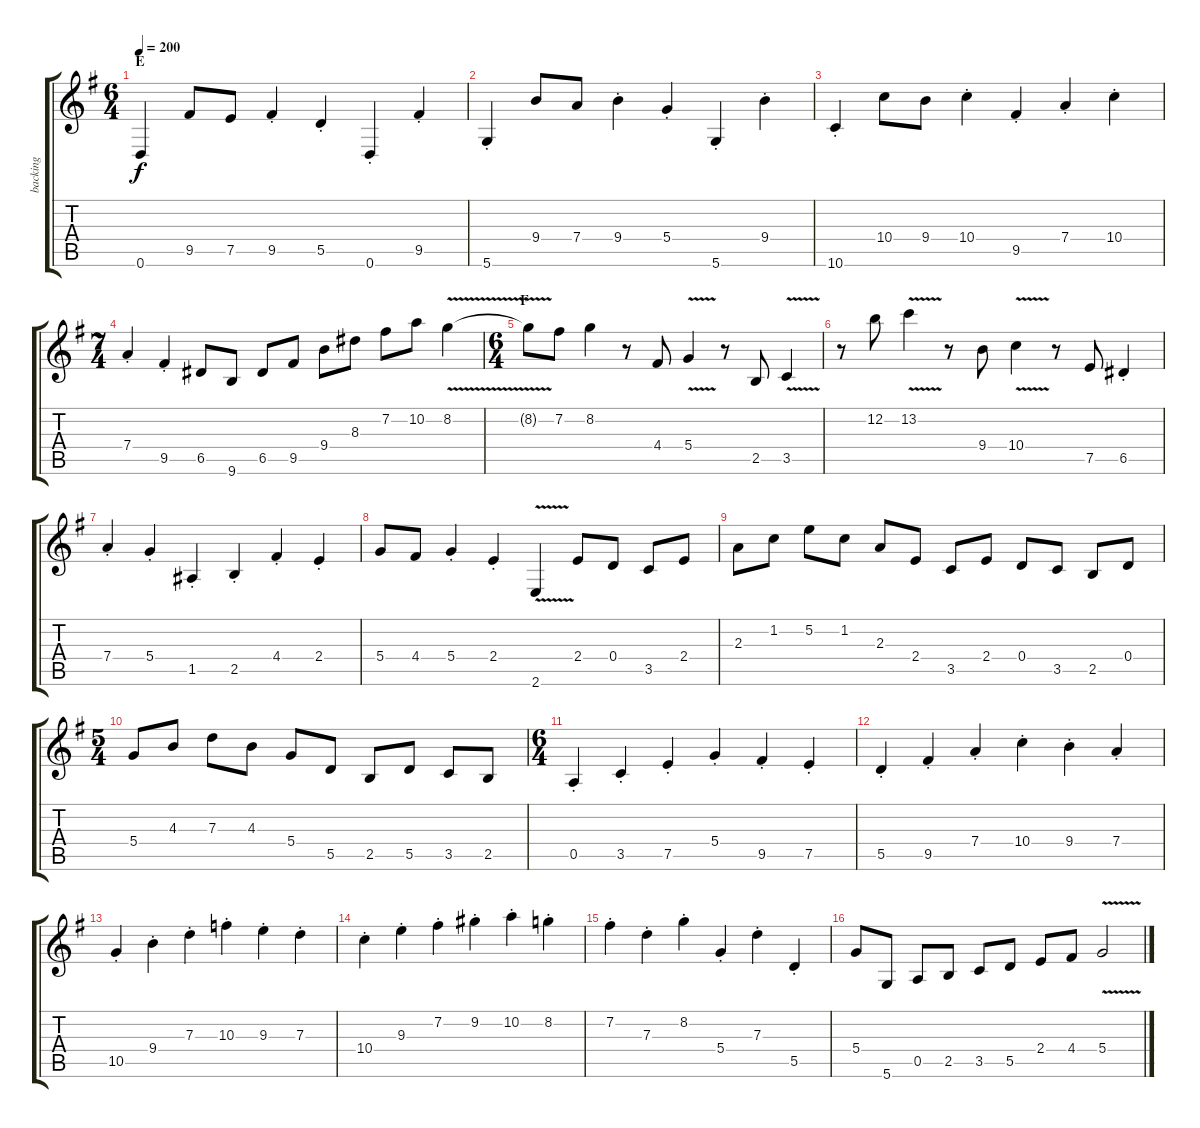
\track ("backing" "backing") {instrument acousticguitarnylon}
\staff {score tabs}
\tuning (E4 B3 G3 D3 A2 D2) {hide}
\ts (6 4)
\section ("" "E")
\tempo 200
\clef g2
\ks g
0.6.4{dy f} 9.5.8 7.5.8 9.5{st}.4 5.5{st}.4 0.6{st}.4 9.5{st}.4 |
5.6{st}.4 9.4.8 7.4.8 9.4{st}.4 5.4{st}.4 5.6{st}.4 9.4{st}.4 |
10.6{st}.4 10.4.8 9.4.8 10.4{st}.4 9.5{st}.4 7.4{st}.4 10.4{st}.4 |
\ts (7 4)
7.4{st}.4 9.5{st}.4 6.5.8 9.6.8 6.5.8 9.5.8 9.4.8 8.3.8 7.2.8 10.2.8 8.2{v}.4 |
\ts (6 4)
\section ("" "F")
8.2{v t}.8 7.2.8 8.2.4 r.8 4.4.8 5.4{v}.4 r.8 2.5.8 3.5{v}.4 |
r.8 12.2.8 13.2{v}.4 r.8 9.4.8 10.4{v}.4 r.8 7.5.8 6.5{st}.4 |
7.4{st}.4 5.4{st}.4 1.5{st}.4 2.5{st}.4 4.4{st}.4 2.4{st}.4 |
5.4.8 4.4.8 5.4{st}.4 2.4{st}.4 2.6{v}.4 2.4.8 0.4.8 3.5.8 2.4.8 |
2.3.8 1.2.8 5.2.8 1.2.8 2.3.8 2.4.8 3.5.8 2.4.8 0.4.8 3.5.8 2.5.8 0.4.8 |
\ts (5 4)
5.4.8 4.3.8 7.3.8 4.3.8 5.4.8 5.5.8 2.5.8 5.5.8 3.5.8 2.5.8 |
\ts (6 4)
0.5{st}.4 3.5{st}.4 7.5{st}.4 5.4{st}.4 9.5{st}.4 7.5{st}.4 |
5.5{st}.4 9.5{st}.4 7.4{st}.4 10.4{st}.4 9.4{st}.4 7.4{st}.4 |
10.5{st}.4 9.4{st}.4 7.3{st}.4 10.3{st}.4 9.3{st}.4 7.3{st}.4 |
10.4{st}.4 9.3{st}.4 7.2{st}.4 9.2{st}.4 10.2{st}.4 8.2{st}.4 |
7.2{st}.4 7.3{st}.4 8.2{st}.4 5.4{st}.4 7.3{st}.4 5.5{st}.4 |
5.4.8 5.6.8 0.5.8 2.5.8 3.5.8 5.5.8 2.4.8 4.4.8 5.4{v}.2
